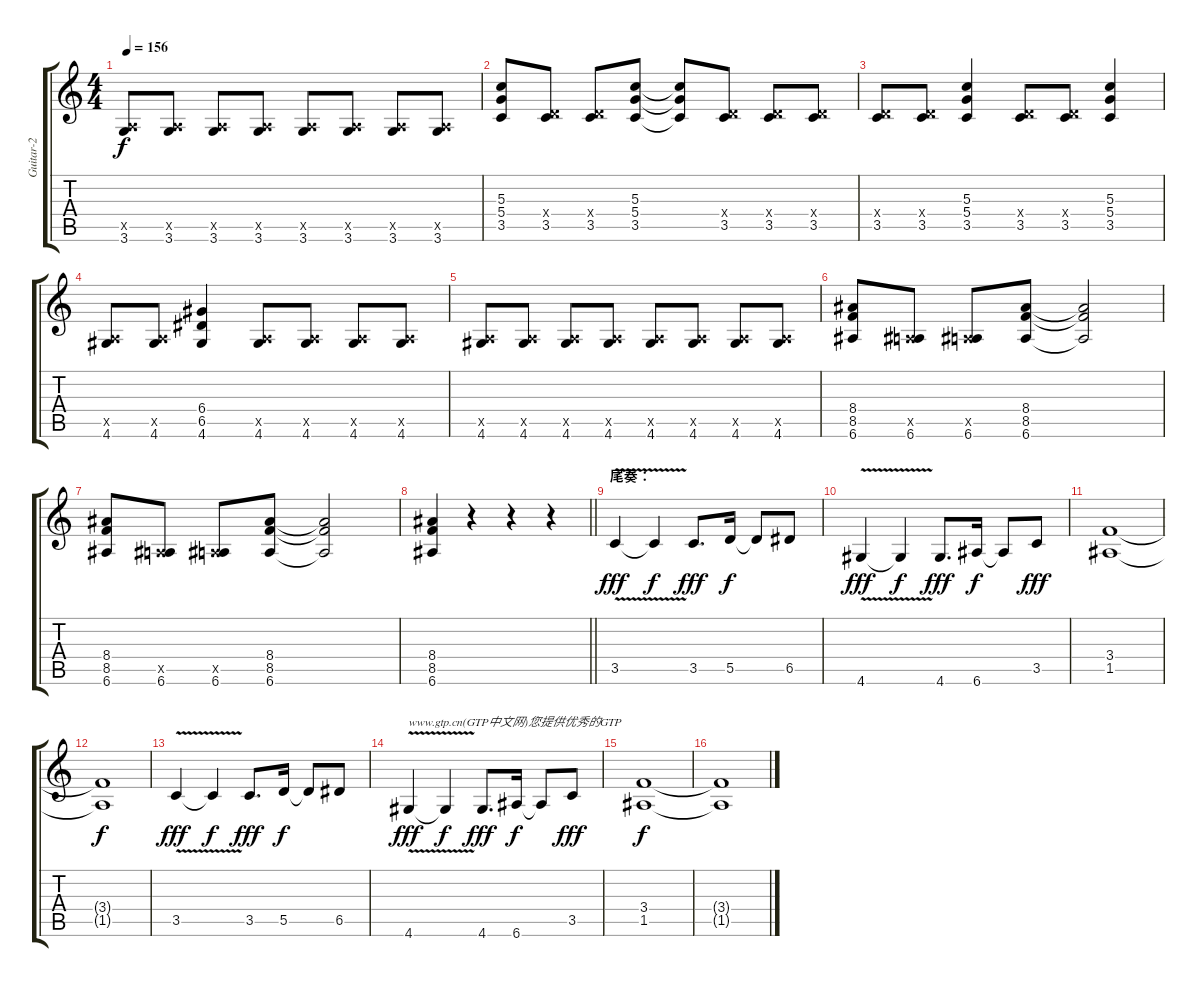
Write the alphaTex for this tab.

\track ("Guitar-2" "Guitar-2") {instrument overdrivenguitar}
\staff {score tabs}
\tuning (E4 B3 G3 D3 A2 E2) {hide}
\ts (4 4)
\tempo 156
\clef g2
\ks c
(0.5{x} 3.6).8{dy f} (0.5{x} 3.6).8 (0.5{x} 3.6).8 (0.5{x} 3.6).8 (0.5{x} 3.6).8 (0.5{x} 3.6).8 (0.5{x} 3.6).8 (0.5{x} 3.6).8 |
(5.3 5.4 3.5).8 (0.4{x} 3.5).8 (0.4{x} 3.5).8 (5.3 5.4 3.5).8 (5.3{t} 5.4{t} 3.5{t}).8 (0.4{x} 3.5).8 (0.4{x} 3.5).8 (0.4{x} 3.5).8 |
(0.4{x} 3.5).8 (0.4{x} 3.5).8 (5.3 5.4 3.5).4 (0.4{x} 3.5).8 (0.4{x} 3.5).8 (5.3 5.4 3.5).4 |
(0.5{x} 4.6).8 (0.5{x} 4.6).8 (6.4 6.5 4.6).4 (0.5{x} 4.6).8 (0.5{x} 4.6).8 (0.5{x} 4.6).8 (0.5{x} 4.6).8 |
(0.5{x} 4.6).8 (0.5{x} 4.6).8 (0.5{x} 4.6).8 (0.5{x} 4.6).8 (0.5{x} 4.6).8 (0.5{x} 4.6).8 (0.5{x} 4.6).8 (0.5{x} 4.6).8 |
(8.4 8.5 6.6).8 (0.5{x} 6.6).8 (0.5{x} 6.6).8 (8.4 8.5 6.6).8 (8.4{t} 8.5{t} 6.6{t}).2 |
(8.4 8.5 6.6).8 (0.5{x} 6.6).8 (0.5{x} 6.6).8 (8.4 8.5 6.6).8 (8.4{t} 8.5{t} 6.6{t}).2 |
\barLineRight lightlight
(8.4 8.5 6.6).4 r.4 r.4 r.4 |
\section ("" "尾奏：")
3.5{v}.4{dy fff} 3.5{t}.4{dy f} 3.5.8{d dy fff} 5.5.16{dy f} 5.5{t}.8 6.5.8 |
4.6{v}.4{dy fff} 4.6{t}.4{dy f} 4.6.8{d dy fff} 6.6.16{dy f} 6.6{t}.8 3.5.8{dy fff} |
(3.4 1.5).1 |
(3.4{t} 1.5{t}).1{dy f} |
3.5{v}.4{dy fff} 3.5{t}.4{dy f} 3.5.8{d dy fff} 5.5.16{dy f} 5.5{t}.8 6.5.8 |
4.6{v}.4{txt "www.gtp.cn(GTP中文网)您提供优秀的GTP" dy fff} 4.6{t}.4{dy f} 4.6.8{d dy fff} 6.6.16{dy f} 6.6{t}.8 3.5.8{dy fff} |
(3.4 1.5).1{dy f} |
(3.4{t} 1.5{t}).1
